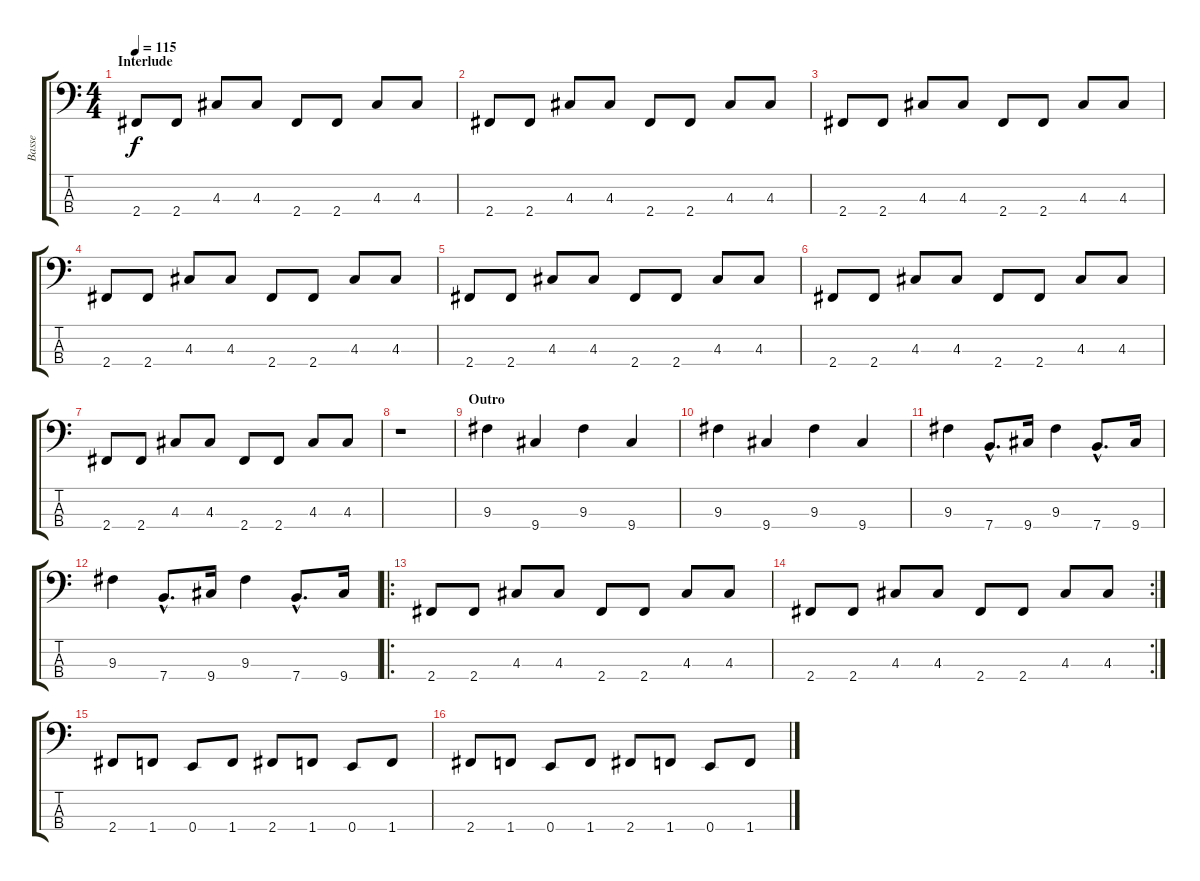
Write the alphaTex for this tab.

\track ("Basse" "Basse") {instrument electricbasspick}
\staff {score tabs}
\tuning (G2 D2 A1 E1) {hide}
\ts (4 4)
\section ("" "Interlude")
\tempo 115
\clef f4
\ks c
2.4.8{dy f} 2.4.8 4.3.8 4.3.8 2.4.8 2.4.8 4.3.8 4.3.8 |
2.4.8 2.4.8 4.3.8 4.3.8 2.4.8 2.4.8 4.3.8 4.3.8 |
2.4.8 2.4.8 4.3.8 4.3.8 2.4.8 2.4.8 4.3.8 4.3.8 |
2.4.8 2.4.8 4.3.8 4.3.8 2.4.8 2.4.8 4.3.8 4.3.8 |
2.4.8 2.4.8 4.3.8 4.3.8 2.4.8 2.4.8 4.3.8 4.3.8 |
2.4.8 2.4.8 4.3.8 4.3.8 2.4.8 2.4.8 4.3.8 4.3.8 |
2.4.8 2.4.8 4.3.8 4.3.8 2.4.8 2.4.8 4.3.8 4.3.8 |
r.1 |
\section ("" "Outro")
9.3.4 9.4.4 9.3.4 9.4.4 |
9.3.4 9.4.4 9.3.4 9.4.4 |
9.3.4 7.4{hac}.8{d} 9.4.16 9.3.4 7.4{hac}.8{d} 9.4.16 |
9.3.4 7.4{hac}.8{d} 9.4.16 9.3.4 7.4{hac}.8{d} 9.4.16 |
\ro
2.4.8 2.4.8 4.3.8 4.3.8 2.4.8 2.4.8 4.3.8 4.3.8 |
\rc 2
2.4.8 2.4.8 4.3.8 4.3.8 2.4.8 2.4.8 4.3.8 4.3.8 |
2.4.8 1.4.8 0.4.8 1.4.8 2.4.8 1.4.8 0.4.8 1.4.8 |
2.4.8 1.4.8 0.4.8 1.4.8 2.4.8 1.4.8 0.4.8 1.4.8
